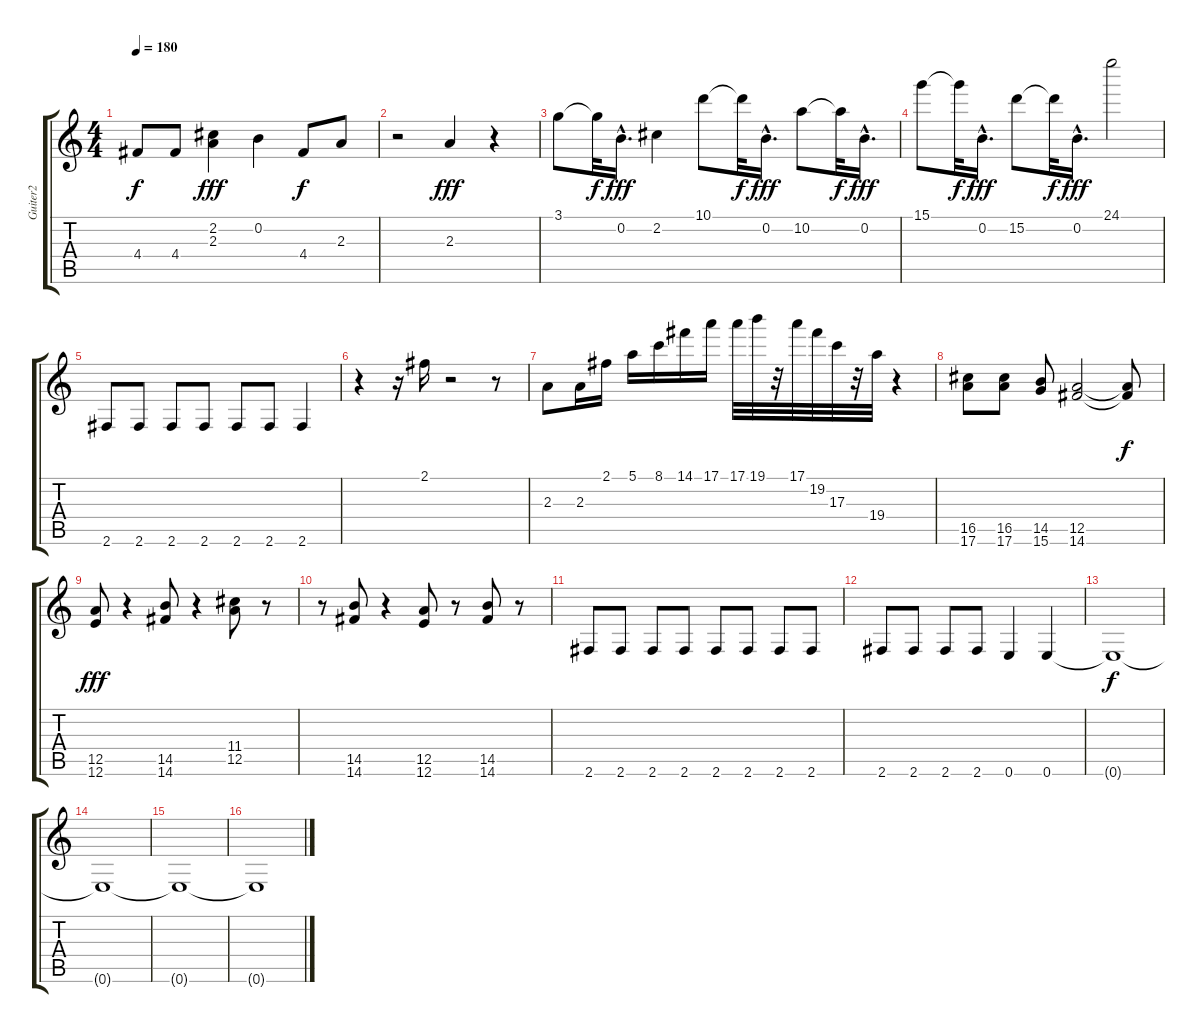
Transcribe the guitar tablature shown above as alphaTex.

\track ("Guiter2" "Guiter2") {instrument distortionguitar}
\staff {score tabs}
\tuning (E4 B3 G3 D3 A2 E2) {hide}
\ts (4 4)
\tempo 180
\clef g2
\ks c
4.4.8{dy f} 4.4.8 (2.2 2.3).4{dy fff} 0.2.4 4.4.8{dy f} 2.3.8 |
r.2 2.3.4{dy fff} r.4 |
3.1.8 3.1{t}.32{dy f} 0.2{hac}.16{d dy fff} 2.2.4 10.1.8 10.1{t}.32{dy f} 0.2{hac}.16{d dy fff} 10.2.8 10.2{t}.32{dy f} 0.2{hac}.16{d dy fff} |
15.1.8 15.1{t}.32{dy f} 0.2{hac}.16{d dy fff} 15.2.8 15.2{t}.32{dy f} 0.2{hac}.16{d dy fff} 24.1.2 |
2.6.8 2.6.8 2.6.8 2.6.8 2.6.8 2.6.8 2.6.4 |
r.4 r.16 2.1.16 r.2 r.8 |
2.3.8 2.3.16 2.1.16 5.1.16 8.1.16 14.1.16 17.1.16 17.1.32 19.1.32 r.32 17.1.32 19.2.32 17.3.32 r.32 19.4.32 r.4 |
(16.5 17.6).8 (16.5 17.6).8 (14.5 15.6).8 (12.5 14.6).2 (12.5{t} 14.6{t}).8{dy f} |
(12.5 12.6).8{dy fff} r.4 (14.5 14.6).8 r.4 (11.4 12.5).8 r.8 |
r.8 (14.5 14.6).8 r.4 (12.5 12.6).8 r.8 (14.5 14.6).8 r.8 |
2.6.8 2.6.8 2.6.8 2.6.8 2.6.8 2.6.8 2.6.8 2.6.8 |
2.6.8 2.6.8 2.6.8 2.6.8 0.6.4 0.6.4 |
0.6{t}.1{dy f} |
0.6{t}.1 |
0.6{t}.1 |
0.6{t}.1
